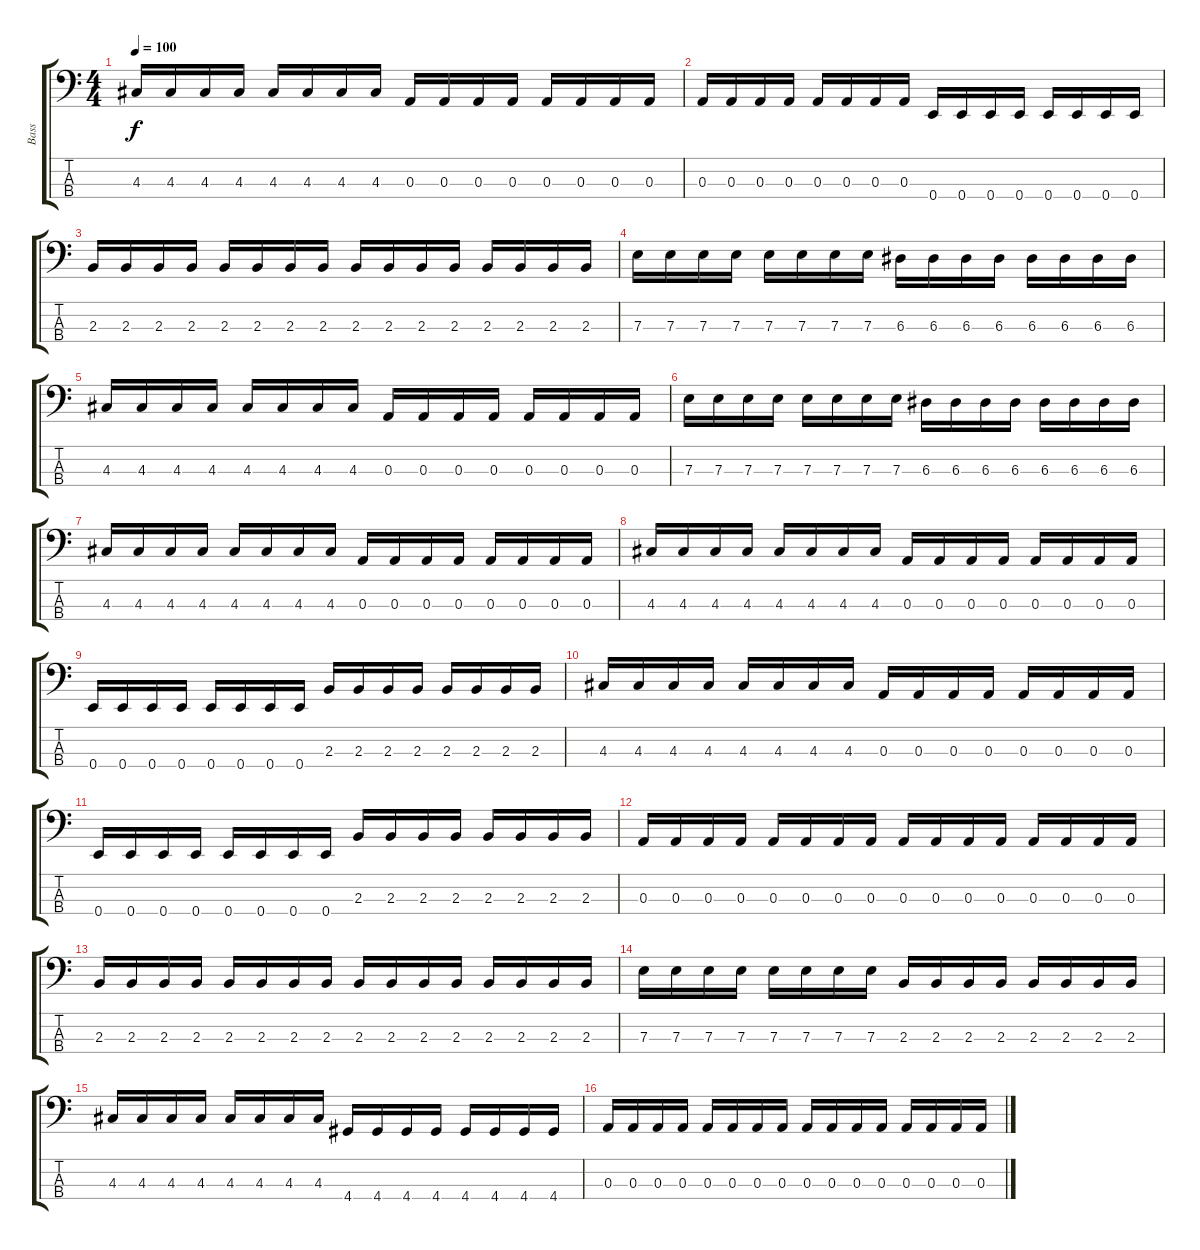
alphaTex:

\track ("Bass" "Bass") {instrument electricbasspick}
\staff {score tabs}
\tuning (G2 D2 A1 E1) {hide}
\ts (4 4)
\tempo 100
\clef f4
\ks c
4.3.16{dy f} 4.3.16 4.3.16 4.3.16 4.3.16 4.3.16 4.3.16 4.3.16 0.3.16 0.3.16 0.3.16 0.3.16 0.3.16 0.3.16 0.3.16 0.3.16 |
0.3.16 0.3.16 0.3.16 0.3.16 0.3.16 0.3.16 0.3.16 0.3.16 0.4.16 0.4.16 0.4.16 0.4.16 0.4.16 0.4.16 0.4.16 0.4.16 |
2.3.16 2.3.16 2.3.16 2.3.16 2.3.16 2.3.16 2.3.16 2.3.16 2.3.16 2.3.16 2.3.16 2.3.16 2.3.16 2.3.16 2.3.16 2.3.16 |
7.3.16 7.3.16 7.3.16 7.3.16 7.3.16 7.3.16 7.3.16 7.3.16 6.3.16 6.3.16 6.3.16 6.3.16 6.3.16 6.3.16 6.3.16 6.3.16 |
4.3.16 4.3.16 4.3.16 4.3.16 4.3.16 4.3.16 4.3.16 4.3.16 0.3.16 0.3.16 0.3.16 0.3.16 0.3.16 0.3.16 0.3.16 0.3.16 |
7.3.16 7.3.16 7.3.16 7.3.16 7.3.16 7.3.16 7.3.16 7.3.16 6.3.16 6.3.16 6.3.16 6.3.16 6.3.16 6.3.16 6.3.16 6.3.16 |
4.3.16 4.3.16 4.3.16 4.3.16 4.3.16 4.3.16 4.3.16 4.3.16 0.3.16 0.3.16 0.3.16 0.3.16 0.3.16 0.3.16 0.3.16 0.3.16 |
4.3.16 4.3.16 4.3.16 4.3.16 4.3.16 4.3.16 4.3.16 4.3.16 0.3.16 0.3.16 0.3.16 0.3.16 0.3.16 0.3.16 0.3.16 0.3.16 |
0.4.16 0.4.16 0.4.16 0.4.16 0.4.16 0.4.16 0.4.16 0.4.16 2.3.16 2.3.16 2.3.16 2.3.16 2.3.16 2.3.16 2.3.16 2.3.16 |
4.3.16 4.3.16 4.3.16 4.3.16 4.3.16 4.3.16 4.3.16 4.3.16 0.3.16 0.3.16 0.3.16 0.3.16 0.3.16 0.3.16 0.3.16 0.3.16 |
0.4.16 0.4.16 0.4.16 0.4.16 0.4.16 0.4.16 0.4.16 0.4.16 2.3.16 2.3.16 2.3.16 2.3.16 2.3.16 2.3.16 2.3.16 2.3.16 |
0.3.16 0.3.16 0.3.16 0.3.16 0.3.16 0.3.16 0.3.16 0.3.16 0.3.16 0.3.16 0.3.16 0.3.16 0.3.16 0.3.16 0.3.16 0.3.16 |
2.3.16 2.3.16 2.3.16 2.3.16 2.3.16 2.3.16 2.3.16 2.3.16 2.3.16 2.3.16 2.3.16 2.3.16 2.3.16 2.3.16 2.3.16 2.3.16 |
7.3.16 7.3.16 7.3.16 7.3.16 7.3.16 7.3.16 7.3.16 7.3.16 2.3.16 2.3.16 2.3.16 2.3.16 2.3.16 2.3.16 2.3.16 2.3.16 |
4.3.16 4.3.16 4.3.16 4.3.16 4.3.16 4.3.16 4.3.16 4.3.16 4.4.16 4.4.16 4.4.16 4.4.16 4.4.16 4.4.16 4.4.16 4.4.16 |
0.3.16 0.3.16 0.3.16 0.3.16 0.3.16 0.3.16 0.3.16 0.3.16 0.3.16 0.3.16 0.3.16 0.3.16 0.3.16 0.3.16 0.3.16 0.3.16
